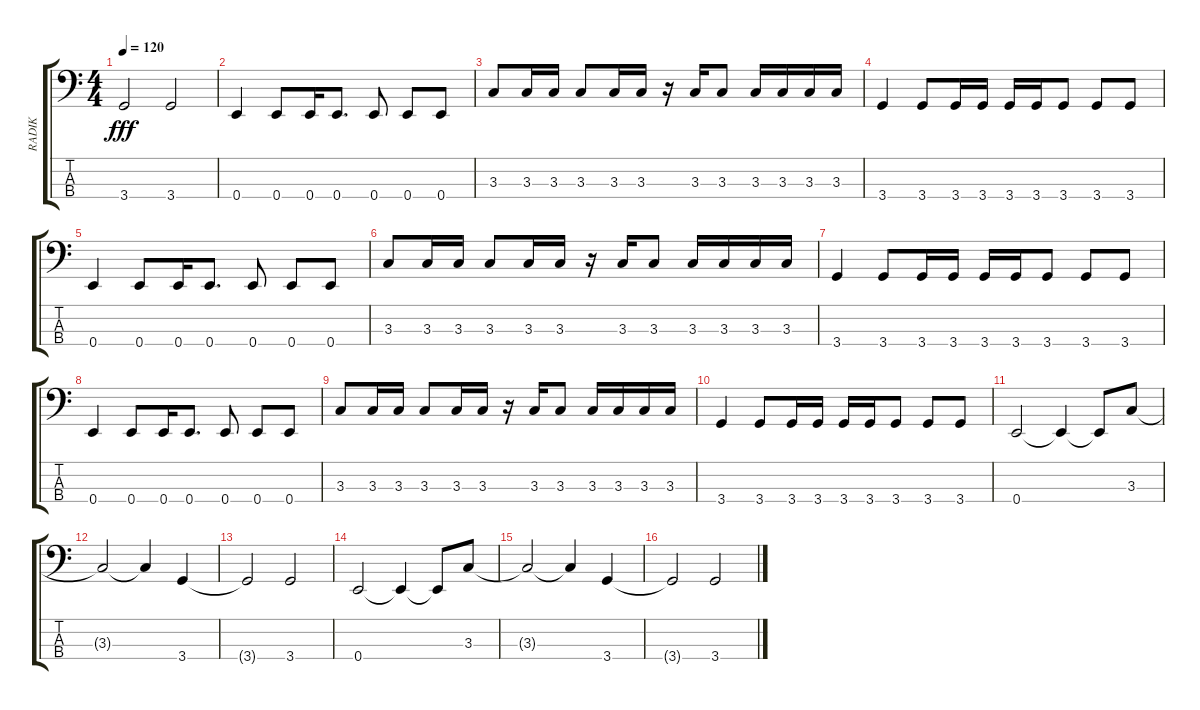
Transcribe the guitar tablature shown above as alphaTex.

\track ("RADIK" "RADIK") {instrument electricbasspick}
\staff {score tabs}
\tuning (G2 D2 A1 E1) {hide}
\ts (4 4)
\tempo 120
\clef f4
\ks c
3.4{t}.2{dy fff} 3.4.2 |
0.4.4 0.4.8 0.4.16 0.4.8{d} 0.4.8 0.4.8 0.4.8 |
3.3.8 3.3.16 3.3.16 3.3.8 3.3.16 3.3.16 r.16 3.3.16 3.3.8 3.3.16 3.3.16 3.3.16 3.3.16 |
3.4.4 3.4.8 3.4.16 3.4.16 3.4.16 3.4.16 3.4.8 3.4.8 3.4.8 |
0.4.4 0.4.8 0.4.16 0.4.8{d} 0.4.8 0.4.8 0.4.8 |
3.3.8 3.3.16 3.3.16 3.3.8 3.3.16 3.3.16 r.16 3.3.16 3.3.8 3.3.16 3.3.16 3.3.16 3.3.16 |
3.4.4 3.4.8 3.4.16 3.4.16 3.4.16 3.4.16 3.4.8 3.4.8 3.4.8 |
0.4.4 0.4.8 0.4.16 0.4.8{d} 0.4.8 0.4.8 0.4.8 |
3.3.8 3.3.16 3.3.16 3.3.8 3.3.16 3.3.16 r.16 3.3.16 3.3.8 3.3.16 3.3.16 3.3.16 3.3.16 |
3.4.4 3.4.8 3.4.16 3.4.16 3.4.16 3.4.16 3.4.8 3.4.8 3.4.8 |
0.4.2 0.4{t}.4 0.4{t}.8 3.3.8 |
3.3{t}.2 3.3{t}.4 3.4.4 |
3.4{t}.2 3.4.2 |
0.4.2 0.4{t}.4 0.4{t}.8 3.3.8 |
3.3{t}.2 3.3{t}.4 3.4.4 |
3.4{t}.2 3.4.2
